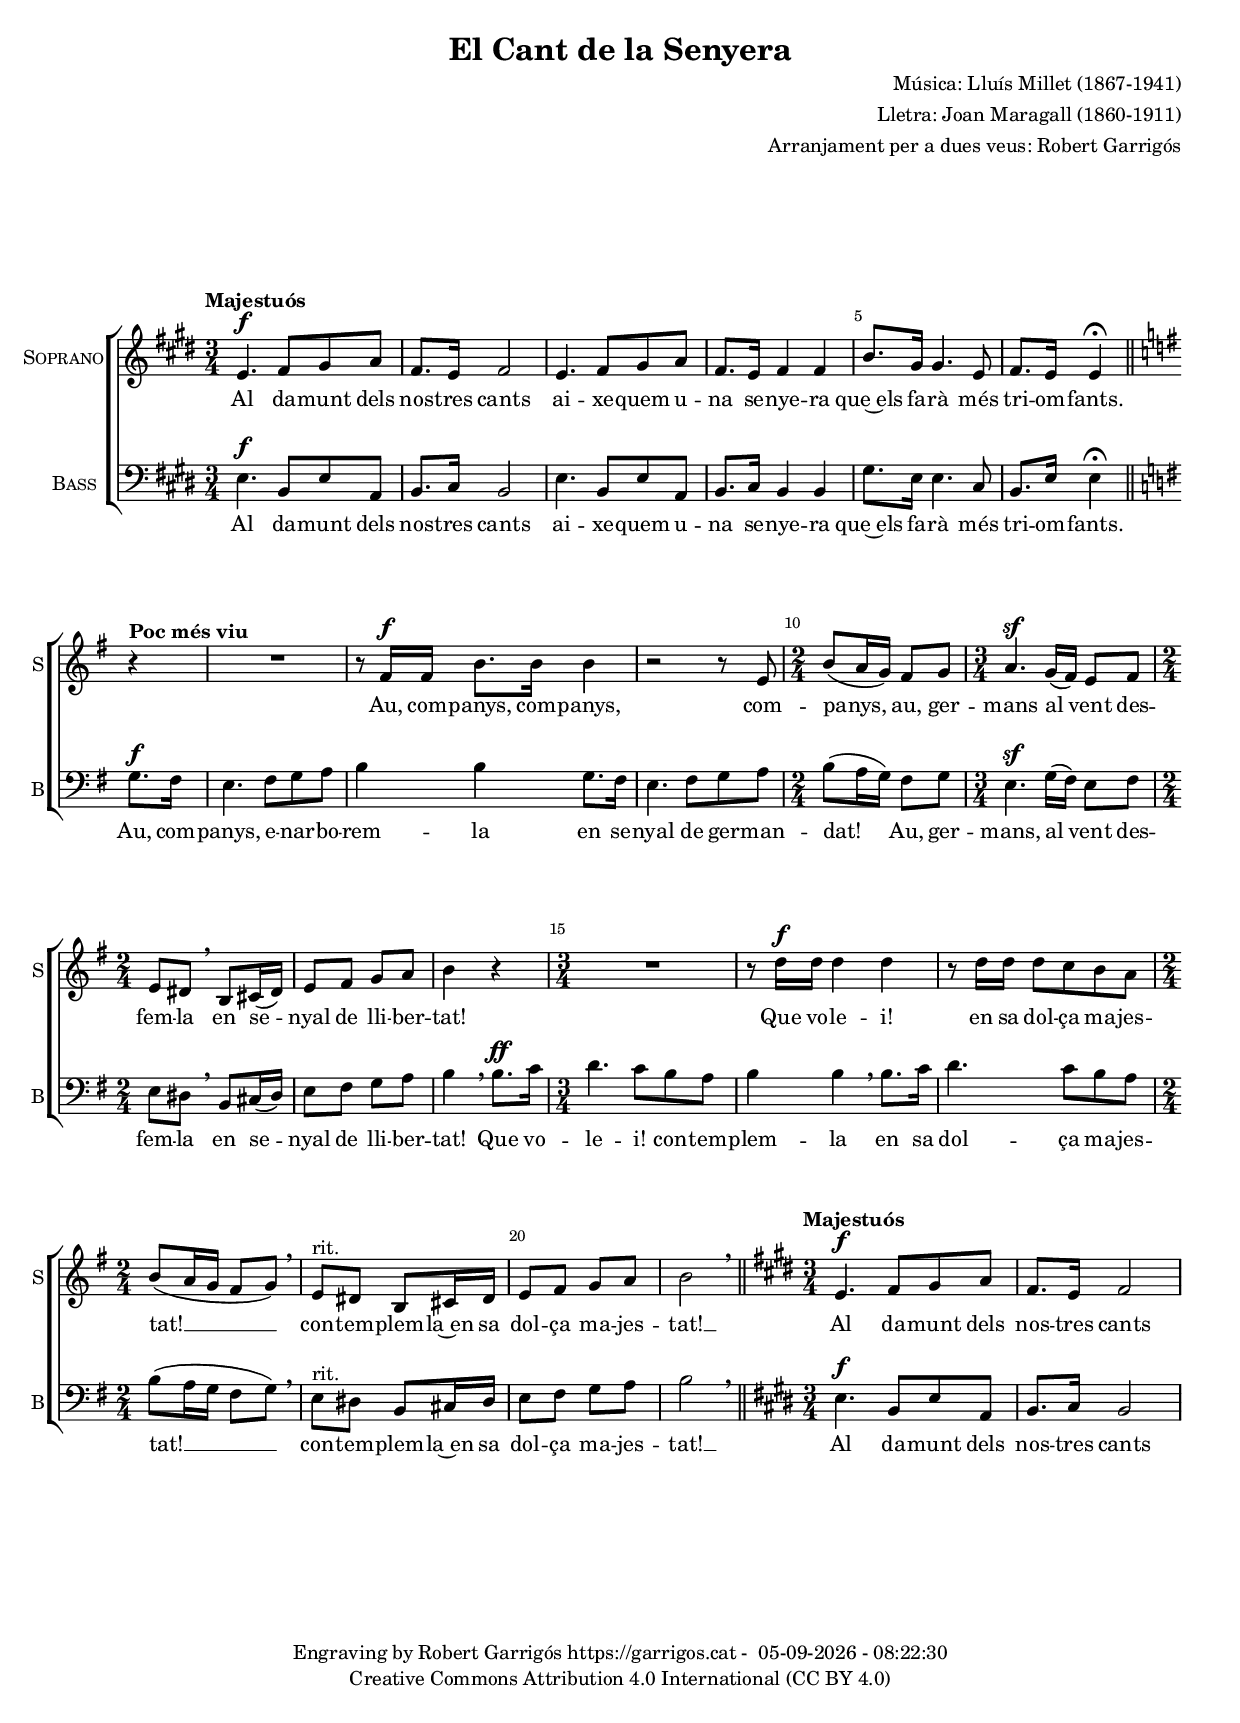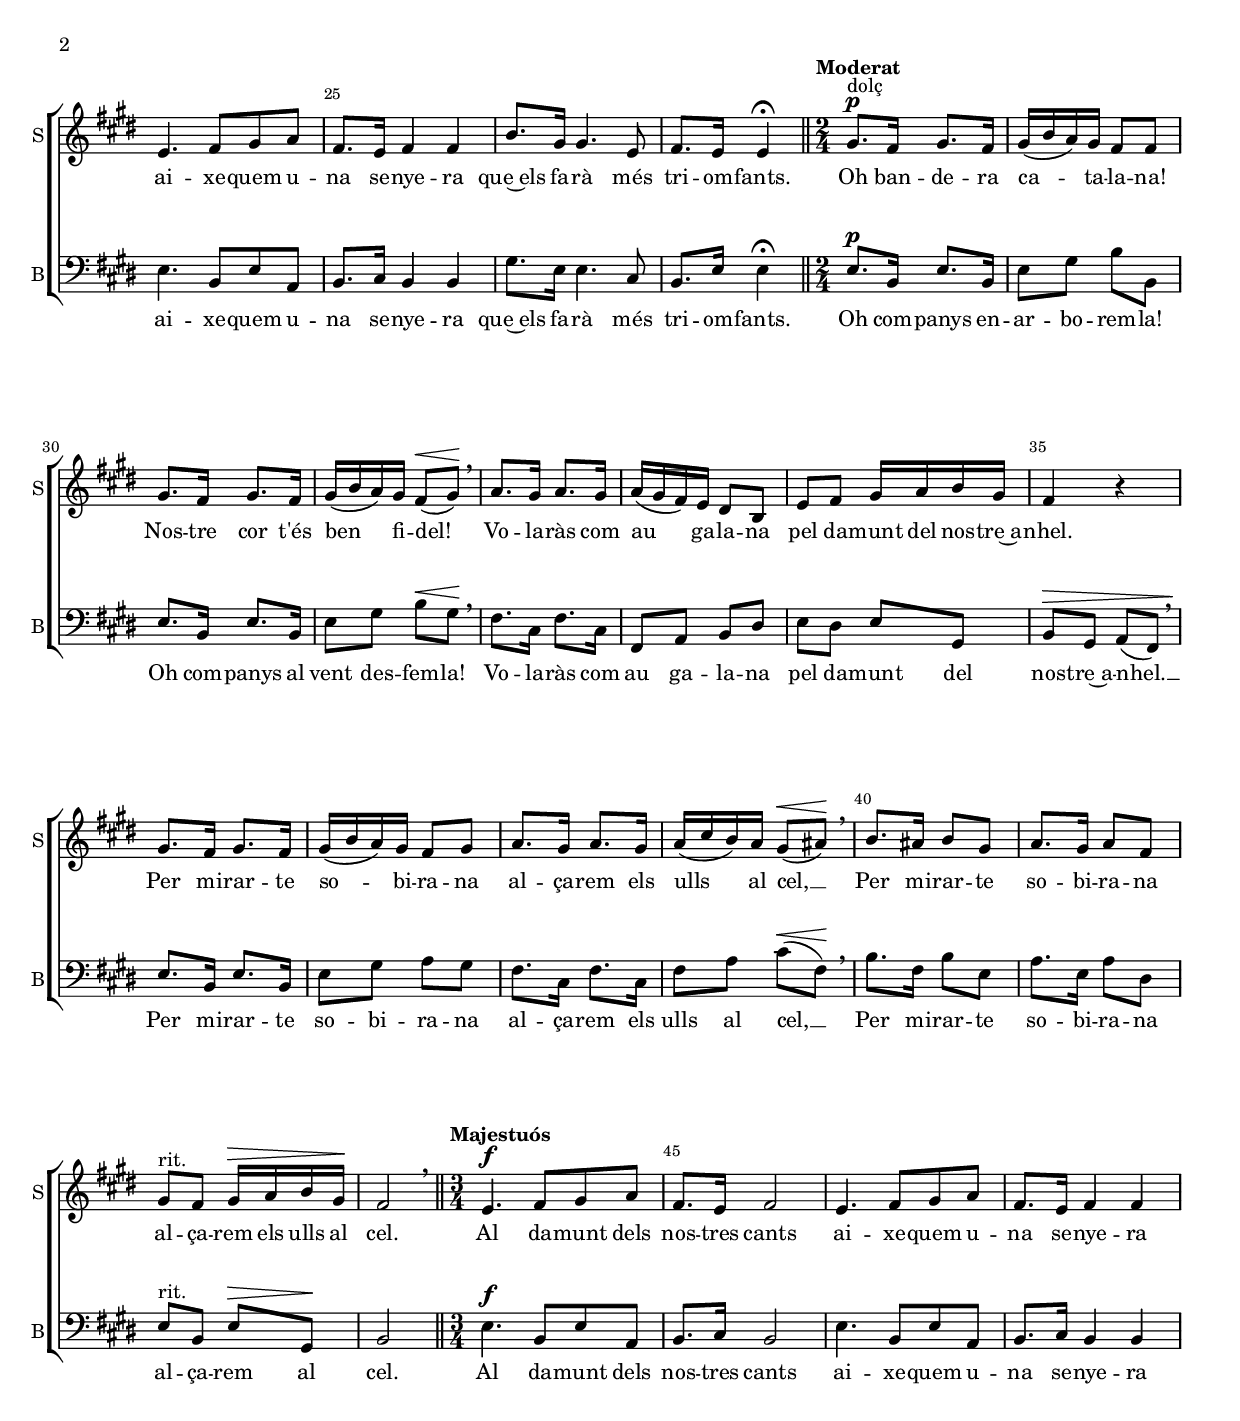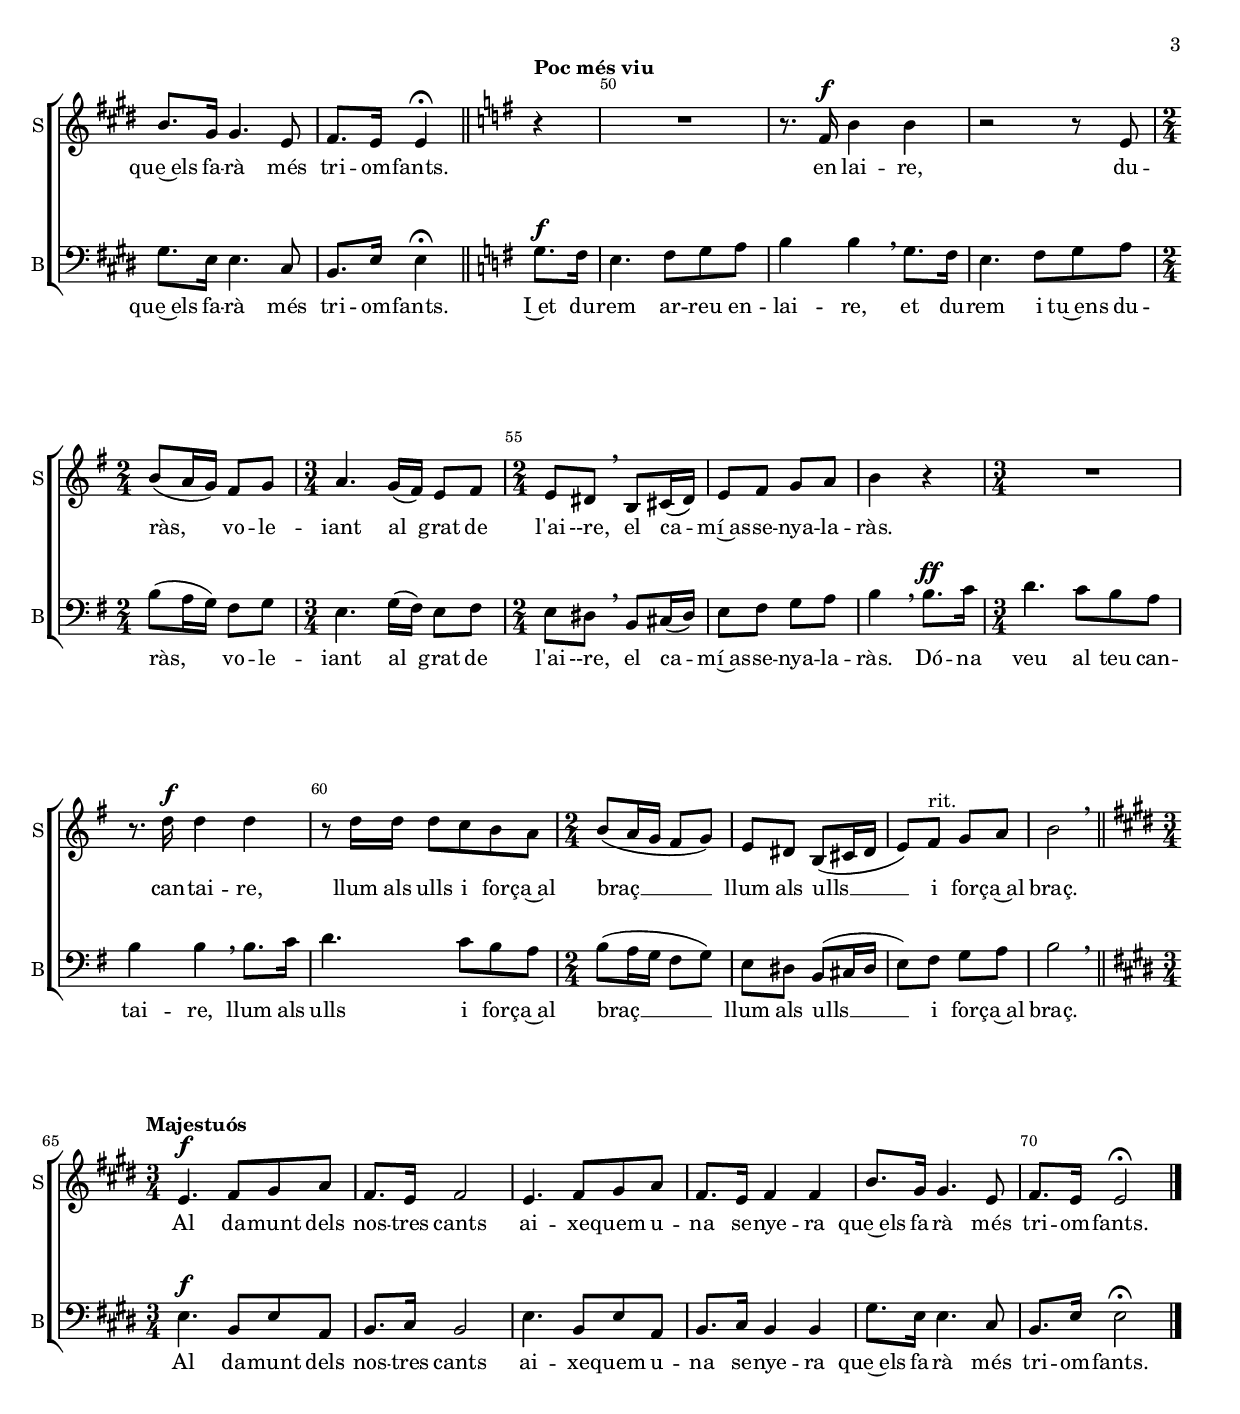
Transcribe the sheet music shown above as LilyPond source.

\version "2.24.3"
\language "english"

#(set-global-staff-size 17)

\paper {
  set-paper-size = "a4"
  top-margin = 10
  indent = 10
  max-systems-per-page = 4
  system-system-spacing.basic-distance = 8
  system-system-spacing.score-markup-spacing = 10
  % system-system-spacing.minium-distance = 8
  % system-system-spacing.padding = 2
  system-system-spacing.stretchability = 12
  % annotate-spacing = ##t
}

data = #(strftime "%d-%m-%Y - %H:%M:%S" (localtime (current-time)))

\header {
  title = "El Cant de la Senyera"
  % subtitle = "Lorem ipsum"
  composer = \markup {
    \right-column {
    \line {"Música: Lluís Millet (1867-1941)"}
    \line {"Lletra: Joan Maragall (1860-1911)"}
    \line {"Arranjament per a dues veus: Robert Garrigós"}
    }

  }
  % opus = "(lorem-ipsum)"
  % piece = "Lorem ipsum"
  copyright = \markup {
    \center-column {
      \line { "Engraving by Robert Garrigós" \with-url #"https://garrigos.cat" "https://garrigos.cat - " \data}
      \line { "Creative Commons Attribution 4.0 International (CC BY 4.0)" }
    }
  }
}



global = {
  % \overrideTimeSignatureSettings
  % 4/4        % timeSignatureFraction
  % 1/4        % baseMomentFraction
  % 2,2        % beatStructure
  % #'()       % beamExceptions
  \key e \major
  \time 3/4
  \override Score.BarNumber.break-visibility = #end-of-line-invisible
  % \set Score.currentBarNumber = #3
  \set Score.barNumberVisibility = #(every-nth-bar-number-visible 5)
  \set Score.tempoHideNote = ##t
  \set Score.printKeyCancellation = ##t
}

majestuos  = {
  \tempo "Majestuós"
  \tempo 4 = 60
}

mesviu = {
  \tempo "Poc més viu"
  \tempo 4 = 96
}

moderat = {
  \tempo "Moderat"
  \tempo 4 = 62
}

SopranoMusic = \relative c' {
  \global
  \majestuos
  e4.\f fs8 gs a |
  fs8. e16 fs2 |
  e4. fs8 gs a |
  fs8.  e16 fs4 fs |
%5
  b8. gs16 gs4. e8 |
  fs8. e16 e4\fermata \bar "||" \key e \minor r4 \bar "|"
  R2. |
  r8 fs16\f fs b8. b16 b4 |
  r2 r8 e,8|
%10
  \time 2/4
  b'8 (a16 g) fs8 g |
  \time 3/4
  a4.\sf g16 (fs) e8 fs |
  \time 2/4
  e8 ds \breathe b8 cs16 (ds) |
  e8 fs g a |
  b4 r4 |
%15
  \time 3/4 R2. |
  r8 d16\f d d4 d4 |
  r8 d16 d d8 c b a |
  \time 2/4
  b8 (a16 g fs8 g)\breathe |
  e8^"rit."
  \tempo 4 = 95 ds
  \tempo 4 = 94 b8
  \tempo 4 = 93 cs16
  \tempo 4 = 92 ds |
%20
  \tempo 4 = 90 e8
  \tempo 4 = 88 fs
  \tempo 4 = 82 g
  \tempo 4 = 78 a |
  \tempo 4 = 65 b2 \breathe \bar "||"

  \key e \major
  \time 3/4 \majestuos
  e,4.\f fs8 gs a |
  fs8. e16 fs2 |
  e4. fs8 gs a |
%25
  fs8.  e16 fs4 fs |
  b8. gs16 gs4. e8 |
  fs8. e16 e4\fermata \bar "||"
  \time 2/4 \moderat ^\markup dolç
  gs8.\p fs16 gs8. fs16 |
  gs16 (b a) gs fs8 fs |
%30
  gs8. fs16 gs8. fs16 |
  gs16 (b a) gs fs8\< (gs)\! \breathe |
  a8. gs16 a8. gs16 |
  a16 (gs fs) e ds8 b8 |
  e fs gs16 a b gs |
%35
  fs4 r4 |
  gs8. fs16 gs8. fs16 |
  gs16 (b a) gs fs8 gs |
  a8. gs16 a8. gs16 |
  a16 (cs b) a gs8\< (as)\! \breathe |
%40
  b8. as16 b8 gs |
  a8. gs16 a8 fs |
  gs^"rit." fs gs16\> a b gs\! |
  fs2 \breathe \bar "||"
  \time 3/4 \majestuos
  e4.\f fs8 gs a |
  fs8. e16 fs2 |
  e4. fs8 gs a |
  fs8.  e16 fs4 fs |
  b8. gs16 gs4. e8 |
  fs8. e16 e4\fermata \bar "||" \key e \minor r4 \bar "|"
  R2. |
  r8. fs16\f b4 b4 |
  r2 r8 e,8|

  \time 2/4
  b'8 (a16 g) fs8 g |
  \time 3/4
  a4. g16 (fs) e8 fs |
  \time 2/4
  e8 ds \breathe b8 cs16 (ds) |
  e8 fs g a |
  b4 r4 |

  \time 3/4 R2. |
  r8. d16\f d4 d4 |
  r8 d16 d d8 c b a |
  \time 2/4
  b8 (a16 g fs8 g) |
  e8 ds b8 (cs16 ds |

  e8) \tempo 4 = 88 fs^"rit." \tempo 4 = 80 g \tempo 4 = 70 a \tempo 4 = 50|
  b2 \breathe \bar "||"
  \key e \major
  \time 3/4 \majestuos
  e,4.\f fs8 gs a |
  fs8. e16 fs2 |
  e4. fs8 gs a |

  fs8.  e16 fs4 fs |
  b8. gs16 gs4. e8 |
  fs8. e16 e2\fermata \bar "|."
}
SopranoLyrics = \lyricmode {
  Al da -- munt dels nos -- tres cants
  ai -- xe -- quem u -- na se -- nye -- ra
  que~els fa -- rà més tri -- om -- fants.
  Au, com -- panys, com -- panys,
  com -- panys, au, ger -- mans al vent des -- fem -- la
  en se -- nyal de lli -- ber -- tat!
  Que vo -- le -- i!
  en sa dol -- ça ma -- jes -- tat! __
  con -- tem -- plem -- la~en sa dol -- ça ma -- jes -- tat! __
  Al da -- munt dels nos -- tres cants
  ai -- xe -- quem u -- na se -- nye -- ra
  que~els fa -- rà més tri -- om -- fants.
  Oh ban -- de -- ra ca -- ta -- la -- na!
  Nos -- tre cor t'és ben fi -- del!
  Vo -- la -- ràs com au ga -- la -- na
  pel da -- munt del nos -- tre~a -- nhel.
  Per mi -- rar -- te so -- bi -- ra -- na
  al -- ça -- rem els ulls al cel, __
  Per mi -- rar -- te so -- bi -- ra -- na
  al -- ça -- rem els ulls al cel.
  Al da -- munt dels nos -- tres cants
  ai -- xe -- quem u -- na se -- nye -- ra
  que~els fa -- rà més tri -- om -- fants.
  en  lai -- re, du -- ràs,
  vo -- le -- iant al grat de l'ai --re,
  el ca -- mí~as -- se -- nya -- la -- ràs.
  can -- tai -- re,
  llum als ulls i for -- ça~al braç __
  llum als ulls __ i for -- ça~al braç.
  Al da -- munt dels nos -- tres cants
  ai -- xe -- quem u -- na se -- nye -- ra
  que~els fa -- rà més tri -- om -- fants.
}
% AltoMusic = \relative { d'4\f d d d }
% AltoLyrics = \lyricmode { Al -- to ly -- rics }
% TenorMusic = \relative { a4\p a a a }
% TenorLyrics = \lyricmode { Te -- nor ly -- rics }
BassMusic = \relative {
  \global
  e4.\f b8 e a, |
  b8. cs16 b2 |
  e4. b8 e a, |
  b8. cs16 b4 b |
%5
  gs'8. e16 e4. cs8 |
  b8. e16 e4\fermata \bar "||"
  \key e \minor
  \mesviu
  g8.\f fs16 \bar "|"
  e4. fs8 g a |
  b4 b4 g8. fs16 |
  e4. fs8 g a |
%10
  \time 2/4
  b8 (a16 g) fs8 g |
  \time 3/4
  e4.\sf g16 (fs) e8 fs |
  \time 2/4
  e8 ds \breathe b8 cs16 (ds) |
  e8 fs g a |
  b4 \breathe b8.\ff c16 |
%15
  \time 3/4
  d4. c8 b a |
  b4 b \breathe b8. c16 |
  d4. c8 b a |
  \time 2/4
  b8 (a16 g fs8 g)\breathe |
  e8^"rit." ds b8 cs16 ds |
%20
  e8 fs g a |
  b2 \breathe \bar "||"
  \key e \major
  \time 3/4
  e,4.\f b8 e a, |
  b8. cs16 b2 |
  e4. b8 e a, |
%25
  b8. cs16 b4 b |
  gs'8. e16 e4. cs8 |
  b8. e16 e4\fermata \bar "||"
  \time 2/4
  e8.\p b16 e8. b16 |
  e8 gs b b, |
%30
  e8. b16 e8. b16 |
  e8 gs b\< gs\! \breathe |
  fs8. cs16 fs8. cs16 |
  fs,8 a b ds |
  e ds e gs, |
%35
  b \> \tempo 4 = 60  gs \tempo 4 = 58 a (\tempo 4 = 56 fs) \tempo 4 = 48 \! \breathe | \tempo 4 = 62
  e'8. b16 e8. b16 |
  e8 gs a gs |
  fs8. cs16 fs8. cs16 |
  fs8 a cs\< (fs,)\! \breathe |
%40
  b8. fs16 b8 e, |
  a8. e16 a8 ds, |
  e^"rit." \tempo 4 =60 b \tempo 4 = 56 e\> \tempo 4 = 50 gs,\! \tempo 4 = 46 |
  b2 |
  \time 3/4
  e4.\f b8 e a, |
  b8. cs16 b2 |
  e4. b8 e a, |
  b8. cs16 b4 b |
  gs'8. e16 e4. cs8 |
  b8. e16 e4\fermata \bar "||" \key e \minor \mesviu g8.\f fs16 \bar "|"
  e4. fs8 g a |
  b4 b4\breathe g8. fs16 |
  e4. fs8 g a |

  \time 2/4
  b8 (a16 g) fs8 g |
  \time 3/4
  e4. g16 (fs) e8 fs |
  \time 2/4
  e8 ds \breathe b8 cs16 (ds) |
  e8 fs g a |
  b4 \breathe b8.\ff c16 |

  \time 3/4
  d4. c8 b a |
  b4 b \breathe b8. c16 |
  d4. c8 b a |
  \time 2/4
  b8 (a16 g fs8 g) |
  e8 ds b8 (cs16 ds |

  e8) fs g a |
  b2 \breathe \bar "||"
  \time 3/4
  \key e \major
  e,4.\f b8 e a, |
  b8. cs16 b2 |
  e4. b8 e a, |
  b8. cs16 b4 b |

  gs'8. e16 e4. cs8 |
  b8. e16 e2\fermata \bar "|."
}
BassLyrics = \lyricmode {
  Al da -- munt dels nos -- tres cants
  ai -- xe -- quem u -- na se -- nye -- ra
  que~els fa -- rà més tri -- om -- fants.
  Au, com -- panys, e -- nar -- bo -- rem -- la
  en se -- nyal de ger -- man -- dat!
  Au, ger -- mans, al vent des -- fem -- la
  en se -- nyal de lli -- ber -- tat!
  Que vo -- le -- i! con -- tem -- plem -- la
  en sa dol -- ça ma -- jes -- tat! __
  con -- tem -- plem -- la~en sa dol -- ça ma -- jes -- tat! __
  Al da -- munt dels nos -- tres cants
  ai -- xe -- quem u -- na se -- nye -- ra
  que~els fa -- rà més tri -- om -- fants.
  Oh com -- panys en -- ar -- bo -- rem -- la!
  Oh com -- panys al vent des -- fem -- la!
  Vo -- la -- ràs com au ga -- la -- na
  pel da -- munt del nos -- tre~a -- nhel. __
  Per mi -- rar -- te so -- bi -- ra -- na
  al -- ça -- rem els ulls al cel, __
  Per mi -- rar -- te so -- bi -- ra -- na
  al -- ça -- rem al cel.
  Al da -- munt dels nos -- tres cants
  ai -- xe -- quem u -- na se -- nye -- ra
  que~els fa -- rà més tri -- om -- fants.
  I~et du -- rem ar -- reu en -- lai -- re,
  et du -- rem i tu~ens du -- ràs,
  vo -- le -- iant al grat de l'ai --re,
  el ca -- mí~as -- se -- nya -- la -- ràs.
  Dó -- na veu al teu can -- tai -- re,
  llum als ulls i for -- ça~al braç __
  llum als ulls __ i for -- ça~al braç.
  Al da -- munt dels nos -- tres cants
  ai -- xe -- quem u -- na se -- nye -- ra
  que~els fa -- rà més tri -- om -- fants.

 }
% PianoRHMusic = \relative { c' e g c }
% PianoDynamics = { s2\mp s4 s4 }
% PianoLHMusic = \relative { c e g c }

% TwoVoicesPerStaff = ##t

Layout = \layout {
  \context {
    \Score
    \override BarNumber.padding = #2

  }
}


\include "satb.ly"
